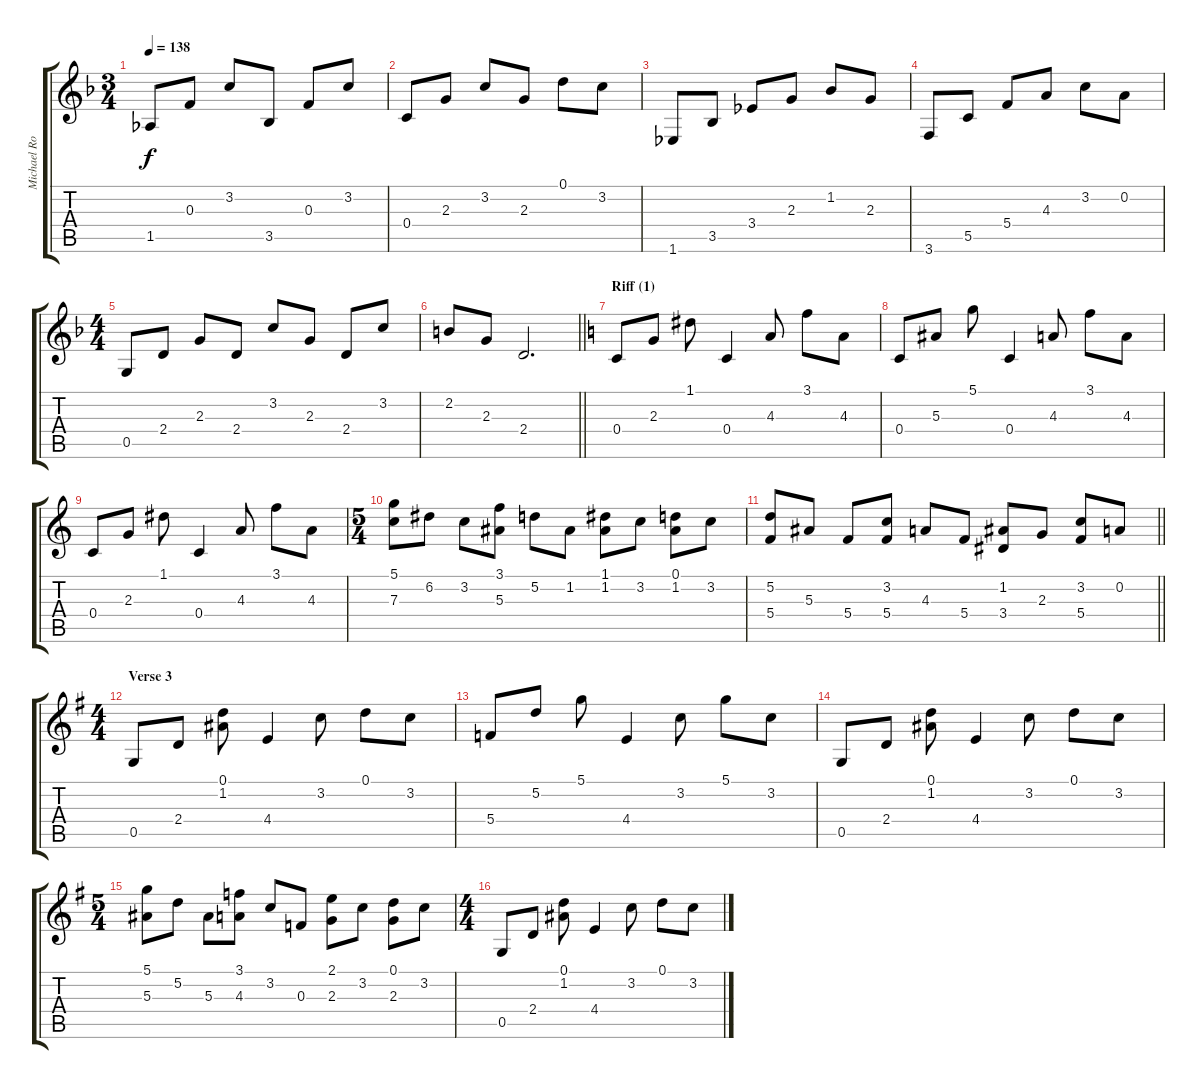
\track ("Michael Romeo (clean guitar)" "Michael Ro") {instrument acousticguitarsteel}
\staff {score tabs}
\tuning (D4 A3 F3 C3 G2 D2) {hide}
\ts (3 4)
\tempo 138
\clef g2
\ks dminor
1.5.8{dy f} 0.3.8 3.2.8 3.5.8 0.3.8 3.2.8 |
0.4.8 2.3.8 3.2.8 2.3.8 0.1.8 3.2.8 |
1.6.8 3.5.8 3.4.8 2.3.8 1.2.8 2.3.8 |
3.6.8 5.5.8 5.4.8 4.3.8 3.2.8 0.2.8 |
\ts (4 4)
0.5.8 2.4.8 2.3.8 2.4.8 3.2.8 2.3.8 2.4.8 3.2.8 |
\barLineRight lightlight
2.2.8 2.3.8 2.4.2{d} |
\section ("" "Riff (1)")
\ks aminor
0.4.8{volume 16 balance 8} 2.3.8 1.1.8 0.4.4 4.3.8 3.1.8 4.3.8 |
0.4.8 5.3.8 5.1.8 0.4.4 4.3.8 3.1.8 4.3.8 |
0.4.8 2.3.8 1.1.8 0.4.4 4.3.8 3.1.8 4.3.8 |
\ts (5 4)
(5.1 7.3).8 6.2.8 3.2.8 (3.1 5.3).8 5.2.8 1.2.8 (1.1 1.2).8 3.2.8 (0.1 1.2).8 3.2.8 |
\barLineRight lightlight
(5.2 5.4).8 5.3.8 5.4.8 (3.2 5.4).8 4.3.8 5.4.8 (1.2 3.4).8 2.3.8 (3.2 5.4).8 0.2.8 |
\ts (4 4)
\section ("" "Verse 3")
\ks eminor
0.5.8{instrument acousticguitarsteel} 2.4.8 (0.1 1.2).8 4.4.4 3.2.8 0.1.8 3.2.8 |
5.4.8 5.2.8 5.1.8 4.4.4 3.2.8 5.1.8 3.2.8 |
0.5.8 2.4.8 (0.1 1.2).8 4.4.4 3.2.8 0.1.8 3.2.8 |
\ts (5 4)
(5.1 5.3).8 5.2.8 5.3.8 (3.1 4.3).8 3.2.8 0.3.8 (2.1 2.3).8 3.2.8 (0.1 2.3).8 3.2.8 |
\ts (4 4)
0.5.8 2.4.8 (0.1 1.2).8 4.4.4 3.2.8 0.1.8 3.2.8
